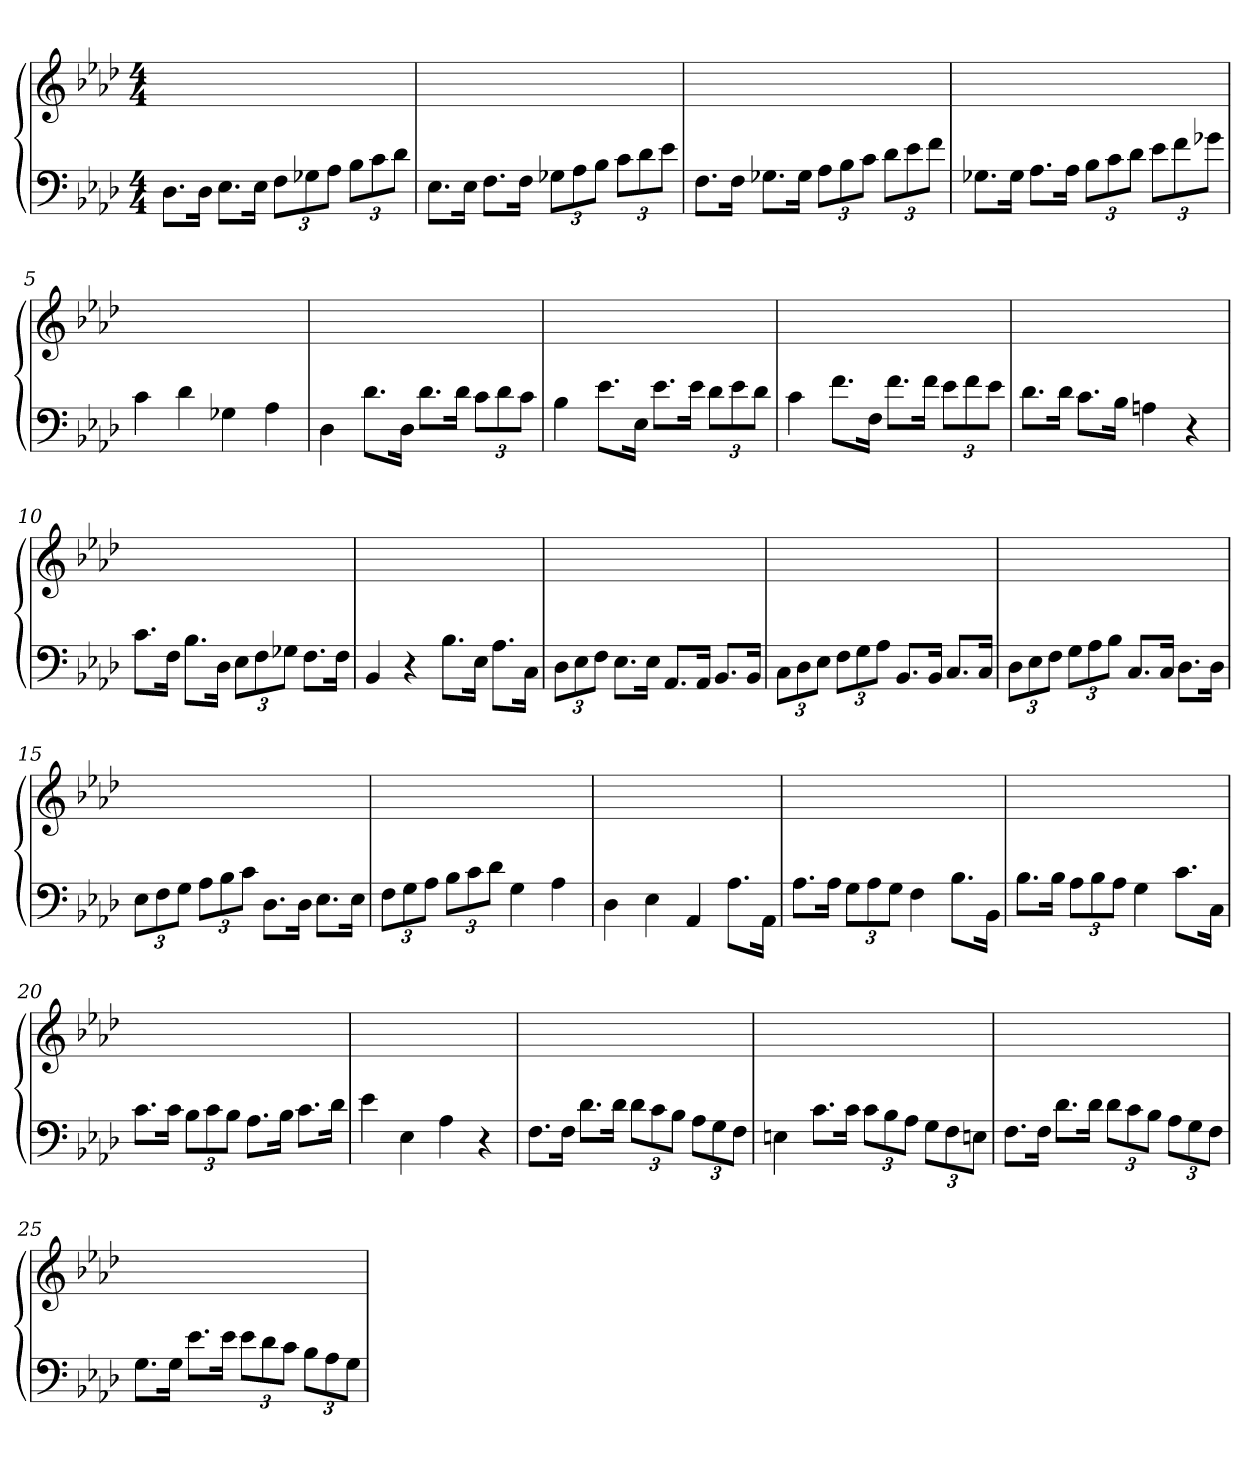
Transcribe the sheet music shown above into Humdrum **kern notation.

**kern	**kern
*part2	*part1
*staff2	*staff1
*clefF4	*clefG2
*k[b-e-a-d-]	*k[b-e-a-d-]
*A-:	*A-:
*M4/4	*M4/4
=1	=1
8.D-\L	1ryy
16D-\Jk	.
8.E-\L	.
16E-\Jk	.
12F\L	.
12G-X\	.
12A-\J	.
12B-\L	.
12c\	.
12d-\J	.
=2	=2
8.E-\L	1ryy
16E-\Jk	.
8.F\L	.
16F\Jk	.
12G-X\L	.
12A-\	.
12B-\J	.
12c\L	.
12d-\	.
12e-\J	.
=3	=3
8.F\L	1ryy
16F\Jk	.
8.G-X\L	.
16G-\Jk	.
12A-\L	.
12B-\	.
12c\J	.
12d-\L	.
12e-\	.
12f\J	.
=4	=4
8.G-X\L	1ryy
16G-\Jk	.
8.A-\L	.
16A-\Jk	.
12B-\L	.
12c\	.
12d-\J	.
12e-\L	.
12f\	.
12g-X\J	.
!!LO:LB:g=z
=5	=5
4c\	1ryy
4d-\	.
4G-X\	.
4A-\	.
=6	=6
4D-\	1ryy
8.d-\L	.
16D-\Jk	.
8.d-\L	.
16d-\Jk	.
12c\L	.
12d-\	.
12c\J	.
=7	=7
4B-\	1ryy
8.e-\L	.
16E-\Jk	.
8.e-\L	.
16e-\Jk	.
12d-\L	.
12e-\	.
12d-\J	.
=8	=8
4c\	1ryy
8.f\L	.
16F\Jk	.
8.f\L	.
16f\Jk	.
12e-\L	.
12f\	.
12e-\J	.
=9	=9
8.d-\L	1ryy
16d-\Jk	.
8.c\L	.
16B-\Jk	.
4An\	.
4r	.
!!LO:LB:g=z
=10	=10
8.c\L	1ryy
16F\Jk	.
8.B-\L	.
16D-\Jk	.
12E-\L	.
12F\	.
12G-X\J	.
8.F\L	.
16F\Jk	.
=11	=11
4BB-/	1ryy
4r	.
8.B-\L	.
16E-\Jk	.
8.A-\L	.
16C\Jk	.
=12	=12
12D-\L	1ryy
12E-\	.
12F\J	.
8.E-\L	.
16E-\Jk	.
8.AA-/L	.
16AA-/Jk	.
8.BB-/L	.
16BB-/Jk	.
=13	=13
12C\L	1ryy
12D-\	.
12E-\J	.
12F\L	.
12G\	.
12A-\J	.
8.BB-/L	.
16BB-/Jk	.
8.C/L	.
16C/Jk	.
=14	=14
12D-\L	1ryy
12E-\	.
12F\J	.
12G\L	.
12A-\	.
12B-\J	.
8.C/L	.
16C/Jk	.
8.D-\L	.
16D-\Jk	.
!!LO:LB:g=z
=15	=15
12E-\L	1ryy
12F\	.
12G\J	.
12A-\L	.
12B-\	.
12c\J	.
8.D-\L	.
16D-\Jk	.
8.E-\L	.
16E-\Jk	.
=16	=16
12F\L	1ryy
12G\	.
12A-\J	.
12B-\L	.
12c\	.
12d-\J	.
4G\	.
4A-\	.
=17	=17
4D-\	1ryy
4E-\	.
4AA-/	.
8.A-\L	.
16AA-\Jk	.
=18	=18
8.A-\L	1ryy
16A-\Jk	.
12G\L	.
12A-\	.
12G\J	.
4F\	.
8.B-\L	.
16BB-\Jk	.
=19	=19
8.B-\L	1ryy
16B-\Jk	.
12A-\L	.
12B-\	.
12A-\J	.
4G\	.
8.c\L	.
16C\Jk	.
!!LO:LB:g=z
=20	=20
8.c\L	1ryy
16c\Jk	.
12B-\L	.
12c\	.
12B-\J	.
8.A-\L	.
16B-\Jk	.
8.c\L	.
16d-\Jk	.
=21	=21
4e-\	1ryy
4E-\	.
4A-\	.
4r	.
=22	=22
8.F\L	1ryy
16F\Jk	.
8.d-\L	.
16d-\Jk	.
12d-\L	.
12c\	.
12B-\J	.
12A-\L	.
12G\	.
12F\J	.
=23	=23
4En\	1ryy
8.c\L	.
16c\Jk	.
12c\L	.
12B-\	.
12A-\J	.
12G\L	.
12F\	.
12En\J	.
=24	=24
8.F\L	1ryy
16F\Jk	.
8.d-\L	.
16d-\Jk	.
12d-\L	.
12c\	.
12B-\J	.
12A-\L	.
12G\	.
12F\J	.
!!LO:LB:g=z
=25	=25
8.G\L	1ryy
16G\Jk	.
8.e-\L	.
16e-\Jk	.
12e-\L	.
12d-\	.
12c\J	.
12B-\L	.
12A-\	.
12G\J	.
=	=
*-	*-
